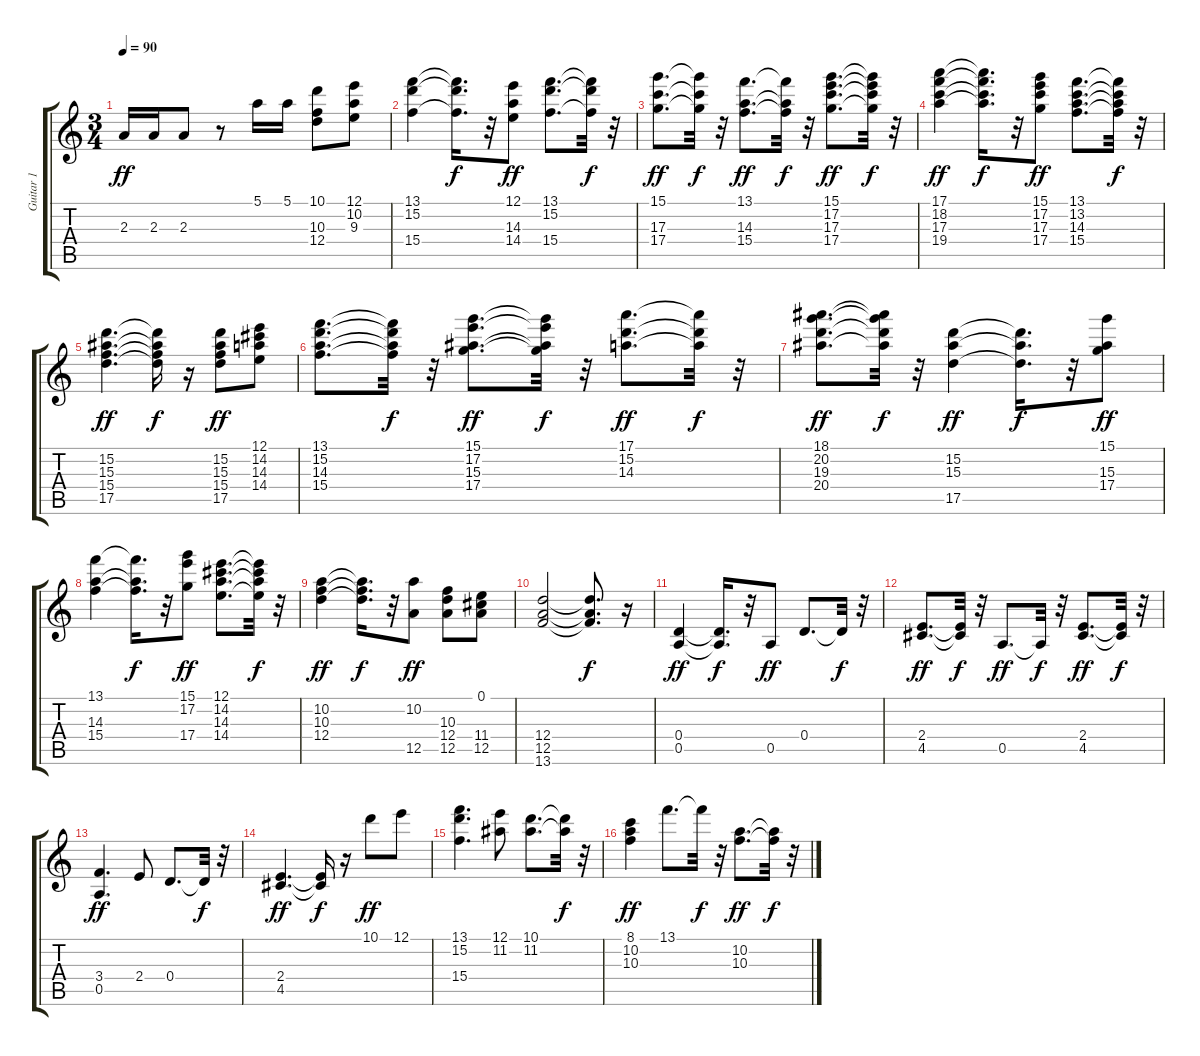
\track ("Guitar 1" "Guitar 1") {instrument overdrivenguitar}
\staff {score tabs}
\tuning (E4 B3 G3 D3 A2 E2) {hide}
\ts (3 4)
\tempo 90
\clef g2
\ks c
2.3.16{dy ff} 2.3.16 2.3.8 r.8 5.1.16 5.1.16 (10.1 10.3 12.4).8 (12.1 10.2 9.3).8 |
(13.1 15.2 15.4).4 (13.1{t} 15.2{t} 15.4{t}).16{d dy f} r.32 (12.1 14.3 14.4).8{dy ff} (13.1 15.2 15.4).8{d} (13.1{t} 15.2{t} 15.4{t}).32{dy f} r.32 |
(15.1 17.3 17.4).8{d dy ff} (15.1{t} 17.3{t} 17.4{t}).32{dy f} r.32 (13.1 14.3 15.4).8{d dy ff} (13.1{t} 14.3{t} 15.4{t}).32{dy f} r.32 (15.1 17.2 17.3 17.4).8{d dy ff} (15.1{t} 17.2{t} 17.3{t} 17.4{t}).32{dy f} r.32 |
(17.1 18.2 17.3 19.4).4{dy ff} (17.1{t} 18.2{t} 17.3{t} 19.4{t}).16{d dy f} r.32 (15.1 17.2 17.3 17.4).8{dy ff} (13.1 13.2 14.3 15.4).8{d} (13.1{t} 13.2{t} 14.3{t} 15.4{t}).32{dy f} r.32 |
(15.2 15.3 15.4 17.5).4{d dy ff} (15.2{t} 15.3{t} 15.4{t} 17.5{t}).16{dy f} r.16 (15.2 15.3 15.4 17.5).8{dy ff} (12.1 14.2 14.3 14.4).8 |
(13.1 15.2 14.3 15.4).8{d} (13.1{t} 15.2{t} 14.3{t} 15.4{t}).32{dy f} r.32 (15.1 17.2 15.3 17.4).8{d dy ff} (15.1{t} 17.2{t} 15.3{t} 17.4{t}).32{dy f} r.32 (17.1 15.2 14.3).8{d dy ff} (17.1{t} 15.2{t} 14.3{t}).32{dy f} r.32 |
(18.1 20.2 19.3 20.4).8{d dy ff} (18.1{t} 20.2{t} 19.3{t} 20.4{t}).32{dy f} r.32 (15.2 15.3 17.5).4{dy ff} (15.2{t} 15.3{t} 17.5{t}).16{d dy f} r.32 (15.1 15.3 17.4).8{dy ff} |
(13.1 14.3 15.4).4 (13.1{t} 14.3{t} 15.4{t}).16{d dy f} r.32 (15.1 17.2 17.4).8{dy ff} (12.1 14.2 14.3 14.4).8{d} (12.1{t} 14.2{t} 14.3{t} 14.4{t}).32{dy f} r.32 |
(10.2 10.3 12.4).4{dy ff} (10.2{t} 10.3{t} 12.4{t}).16{d dy f} r.32 (10.2 12.5).8{dy ff} (10.3 12.4 12.5).8 (0.1 11.4 12.5).8 |
(12.4 12.5 13.6).2 (12.4{t} 12.5{t} 13.6{t}).8{d dy f} r.16 |
(0.4 0.5).4{dy ff} (0.4{t} 0.5{t}).16{d dy f} r.32 0.5.8{dy ff} 0.4.8{d} 0.4{t}.32{dy f} r.32 |
(2.4 4.5).8{d dy ff} (2.4{t} 4.5{t}).32{dy f} r.32 0.5.8{d dy ff} 0.5{t}.32{dy f} r.32 (2.4 4.5).8{d dy ff} (2.4{t} 4.5{t}).32{dy f} r.32 |
(3.4 0.5).4{d dy ff} 2.4.8 0.4.8{d} 0.4{t}.32{dy f} r.32 |
(2.4 4.5).4{d dy ff} (2.4{t} 4.5{t}).16{dy f} r.16 10.1.8{dy ff} 12.1.8 |
(13.1 15.2 15.4).4{d} (12.1 11.2).8 (10.1 11.2).8{d} (10.1{t} 11.2{t}).32{dy f} r.32 |
(8.1 10.2 10.3).4{dy ff} 13.1.8{d} 13.1{t}.32{dy f} r.32 (10.2 10.3).8{d dy ff} (10.2{t} 10.3{t}).32{dy f} r.32
